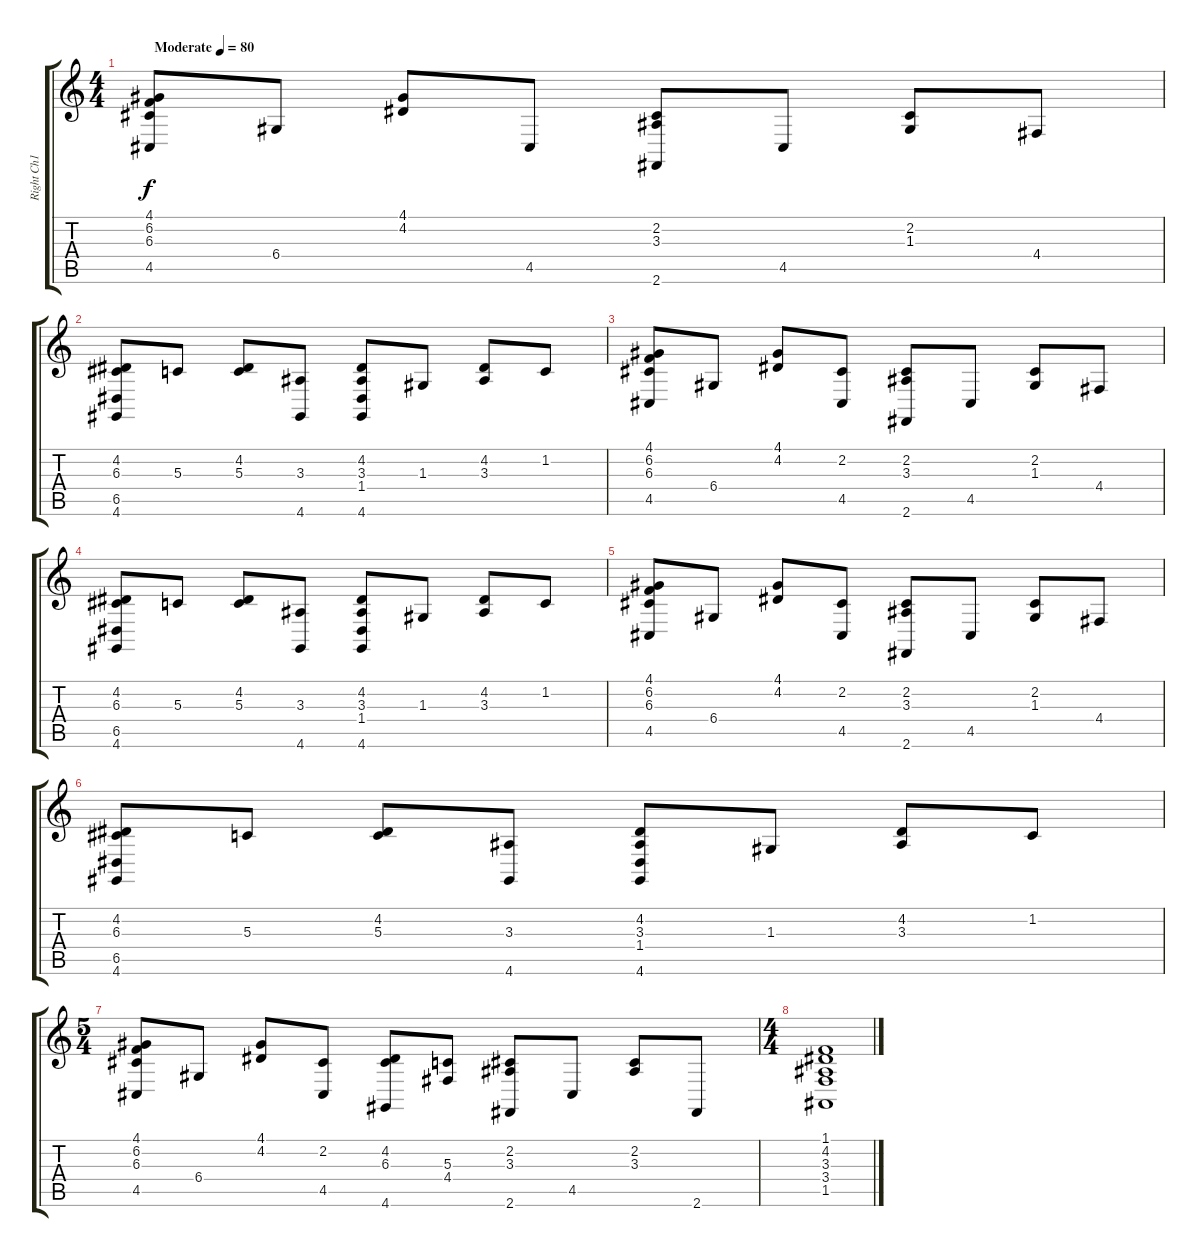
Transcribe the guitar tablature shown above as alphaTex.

\track ("Right Ch1" "Right Ch1") {instrument acousticgrandpiano}
\staff {score tabs}
\tuning (E4 B3 G3 D3 A2 E2) {hide}
\ts (4 4)
\tempo (80 "Moderate")
\clef g2
\ks c
(4.1 6.2 6.3 4.5).8{dy f instrument acousticgrandpiano} 6.4.8 (4.1 4.2).8 4.5.8 (2.2 3.3 2.6).8 4.5.8 (2.2 1.3).8 4.4.8 |
(4.2 6.3 6.5 4.6).8 5.3.8 (4.2 5.3).8 (3.3 4.6).8 (4.2 3.3 1.4 4.6).8 1.3.8 (4.2 3.3).8 1.2.8 |
(4.1 6.2 6.3 4.5).8 6.4.8 (4.1 4.2).8 (2.2 4.5).8 (2.2 3.3 2.6).8 4.5.8 (2.2 1.3).8 4.4.8 |
(4.2 6.3 6.5 4.6).8 5.3.8 (4.2 5.3).8 (3.3 4.6).8 (4.2 3.3 1.4 4.6).8 1.3.8 (4.2 3.3).8 1.2.8 |
(4.1 6.2 6.3 4.5).8 6.4.8 (4.1 4.2).8 (2.2 4.5).8 (2.2 3.3 2.6).8 4.5.8 (2.2 1.3).8 4.4.8 |
(4.2 6.3 6.5 4.6).8 5.3.8 (4.2 5.3).8 (3.3 4.6).8 (4.2 3.3 1.4 4.6).8 1.3.8 (4.2 3.3).8 1.2.8 |
\ts (5 4)
(4.1 6.2 6.3 4.5).8 6.4.8 (4.1 4.2).8 (2.2 4.5).8 (4.2 6.3 4.6).8 (5.3 4.4).8 (2.2 3.3 2.6).8 4.5.8 (2.2 3.3).8 2.6.8 |
\ts (4 4)
(1.1 4.2 3.3 3.4 1.5).1
